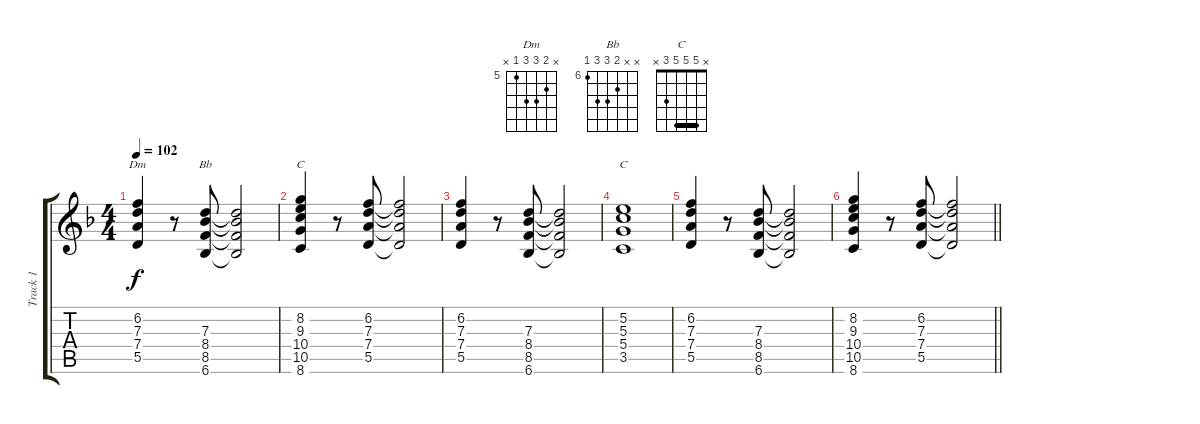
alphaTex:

\track ("Track 1" "Track 1") {instrument acousticguitarsteel}
\staff {score tabs}
\tuning (E4 B3 G3 D3 A2 E2) {hide}
\chord ("Dm" x 6 7 7 5 x) {firstfret 5}
\chord ("Bb" x x 7 8 8 6) {firstfret 6}
\chord ("C" x 8 9 10 10 8) {firstfret 8 barre 8}
\chord ("C" x 5 5 5 3 x) {barre 5}
\ts (4 4)
\tempo 102
\clef g2
\ks dminor
(6.2 7.3 7.4 5.5).4{ch "Dm" dy f} r.8 (7.3 8.4 8.5 6.6).8{ch "Bb"} (7.3{t} 8.4{t} 8.5{t} 6.6{t}).2 |
(8.2 9.3 10.4 10.5 8.6).4{ch "C"} r.8 (6.2 7.3 7.4 5.5).8 (6.2{t} 7.3{t} 7.4{t} 5.5{t}).2 |
(6.2 7.3 7.4 5.5).4 r.8 (7.3 8.4 8.5 6.6).8 (7.3{t} 8.4{t} 8.5{t} 6.6{t}).2 |
(5.2 5.3 5.4 3.5).1{ch "C"} |
(6.2 7.3 7.4 5.5).4 r.8 (7.3 8.4 8.5 6.6).8 (7.3{t} 8.4{t} 8.5{t} 6.6{t}).2 |
\barLineRight lightlight
(8.2 9.3 10.4 10.5 8.6).4 r.8 (6.2 7.3 7.4 5.5).8 (6.2{t} 7.3{t} 7.4{t} 5.5{t}).2
